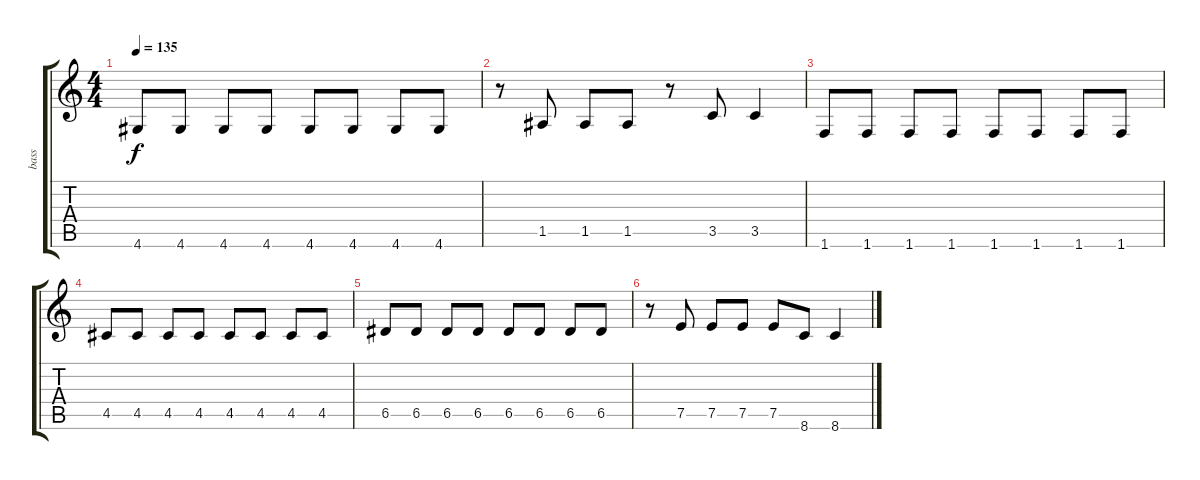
\track ("bass" "bass") {instrument electricbasspick}
\staff {score tabs}
\tuning (E4 B3 G3 D3 A2 E2) {hide}
\ts (4 4)
\tempo 135
\clef g2
\ks c
4.6.8{dy f} 4.6.8 4.6.8 4.6.8 4.6.8 4.6.8 4.6.8 4.6.8 |
r.8 1.5.8 1.5.8 1.5.8 r.8 3.5.8 3.5.4 |
1.6.8 1.6.8 1.6.8 1.6.8 1.6.8 1.6.8 1.6.8 1.6.8 |
4.5.8 4.5.8 4.5.8 4.5.8 4.5.8 4.5.8 4.5.8 4.5.8 |
6.5.8 6.5.8 6.5.8 6.5.8 6.5.8 6.5.8 6.5.8 6.5.8 |
r.8 7.5.8 7.5.8 7.5.8 7.5.8 8.6.8 8.6.4
